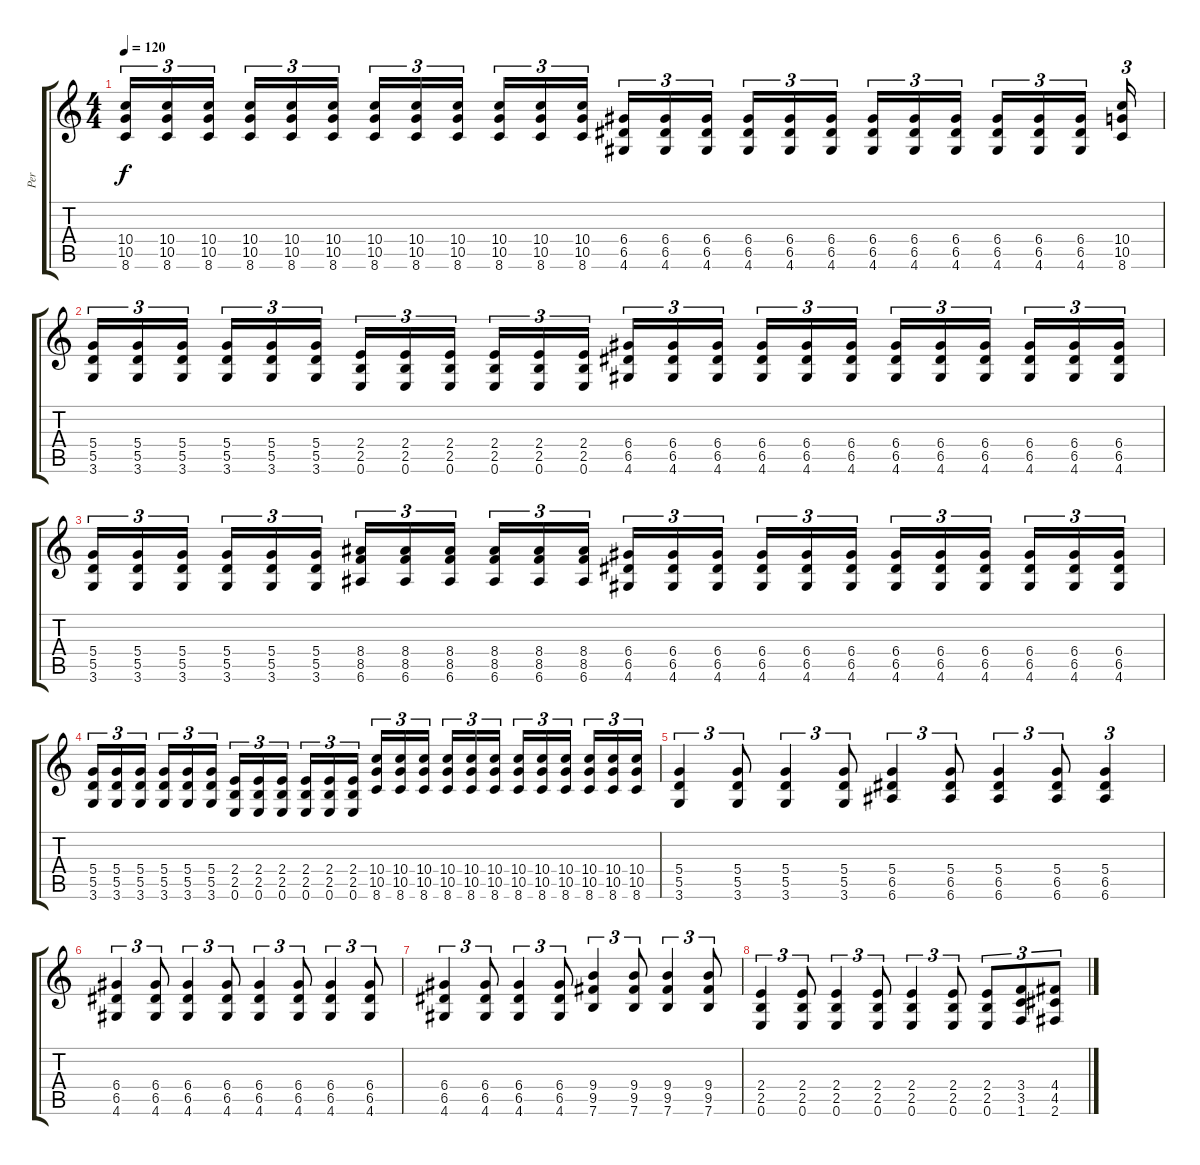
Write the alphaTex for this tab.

\track ("Per" "Per") {instrument distortionguitar}
\staff {score tabs}
\tuning (E4 B3 G3 D3 A2 E2) {hide}
\ts (4 4)
\tempo 120
\clef g2
\ks c
(10.4 10.5 8.6).16{tu (3 2) dy f} (10.4 10.5 8.6).16{tu (3 2)} (10.4 10.5 8.6).16{tu (3 2)} (10.4 10.5 8.6).16{tu (3 2)} (10.4 10.5 8.6).16{tu (3 2)} (10.4 10.5 8.6).16{tu (3 2)} (10.4 10.5 8.6).16{tu (3 2)} (10.4 10.5 8.6).16{tu (3 2)} (10.4 10.5 8.6).16{tu (3 2)} (10.4 10.5 8.6).16{tu (3 2)} (10.4 10.5 8.6).16{tu (3 2)} (10.4 10.5 8.6).16{tu (3 2)} (6.4 6.5 4.6).16{tu (3 2)} (6.4 6.5 4.6).16{tu (3 2)} (6.4 6.5 4.6).16{tu (3 2)} (6.4 6.5 4.6).16{tu (3 2)} (6.4 6.5 4.6).16{tu (3 2)} (6.4 6.5 4.6).16{tu (3 2)} (6.4 6.5 4.6).16{tu (3 2)} (6.4 6.5 4.6).16{tu (3 2)} (6.4 6.5 4.6).16{tu (3 2)} (6.4 6.5 4.6).16{tu (3 2)} (6.4 6.5 4.6).16{tu (3 2)} (6.4 6.5 4.6).16{tu (3 2)} (10.4 10.5 8.6).16{tu (3 2)} |
(5.4 5.5 3.6).16{tu (3 2)} (5.4 5.5 3.6).16{tu (3 2)} (5.4 5.5 3.6).16{tu (3 2)} (5.4 5.5 3.6).16{tu (3 2)} (5.4 5.5 3.6).16{tu (3 2)} (5.4 5.5 3.6).16{tu (3 2)} (2.4 2.5 0.6).16{tu (3 2)} (2.4 2.5 0.6).16{tu (3 2)} (2.4 2.5 0.6).16{tu (3 2)} (2.4 2.5 0.6).16{tu (3 2)} (2.4 2.5 0.6).16{tu (3 2)} (2.4 2.5 0.6).16{tu (3 2)} (6.4 6.5 4.6).16{tu (3 2)} (6.4 6.5 4.6).16{tu (3 2)} (6.4 6.5 4.6).16{tu (3 2)} (6.4 6.5 4.6).16{tu (3 2)} (6.4 6.5 4.6).16{tu (3 2)} (6.4 6.5 4.6).16{tu (3 2)} (6.4 6.5 4.6).16{tu (3 2)} (6.4 6.5 4.6).16{tu (3 2)} (6.4 6.5 4.6).16{tu (3 2)} (6.4 6.5 4.6).16{tu (3 2)} (6.4 6.5 4.6).16{tu (3 2)} (6.4 6.5 4.6).16{tu (3 2)} |
(5.4 5.5 3.6).16{tu (3 2)} (5.4 5.5 3.6).16{tu (3 2)} (5.4 5.5 3.6).16{tu (3 2)} (5.4 5.5 3.6).16{tu (3 2)} (5.4 5.5 3.6).16{tu (3 2)} (5.4 5.5 3.6).16{tu (3 2)} (8.4 8.5 6.6).16{tu (3 2)} (8.4 8.5 6.6).16{tu (3 2)} (8.4 8.5 6.6).16{tu (3 2)} (8.4 8.5 6.6).16{tu (3 2)} (8.4 8.5 6.6).16{tu (3 2)} (8.4 8.5 6.6).16{tu (3 2)} (6.4 6.5 4.6).16{tu (3 2)} (6.4 6.5 4.6).16{tu (3 2)} (6.4 6.5 4.6).16{tu (3 2)} (6.4 6.5 4.6).16{tu (3 2)} (6.4 6.5 4.6).16{tu (3 2)} (6.4 6.5 4.6).16{tu (3 2)} (6.4 6.5 4.6).16{tu (3 2)} (6.4 6.5 4.6).16{tu (3 2)} (6.4 6.5 4.6).16{tu (3 2)} (6.4 6.5 4.6).16{tu (3 2)} (6.4 6.5 4.6).16{tu (3 2)} (6.4 6.5 4.6).16{tu (3 2)} |
(5.4 5.5 3.6).16{tu (3 2)} (5.4 5.5 3.6).16{tu (3 2)} (5.4 5.5 3.6).16{tu (3 2)} (5.4 5.5 3.6).16{tu (3 2)} (5.4 5.5 3.6).16{tu (3 2)} (5.4 5.5 3.6).16{tu (3 2)} (2.4 2.5 0.6).16{tu (3 2)} (2.4 2.5 0.6).16{tu (3 2)} (2.4 2.5 0.6).16{tu (3 2)} (2.4 2.5 0.6).16{tu (3 2)} (2.4 2.5 0.6).16{tu (3 2)} (2.4 2.5 0.6).16{tu (3 2)} (10.4 10.5 8.6).16{tu (3 2)} (10.4 10.5 8.6).16{tu (3 2)} (10.4 10.5 8.6).16{tu (3 2)} (10.4 10.5 8.6).16{tu (3 2)} (10.4 10.5 8.6).16{tu (3 2)} (10.4 10.5 8.6).16{tu (3 2)} (10.4 10.5 8.6).16{tu (3 2)} (10.4 10.5 8.6).16{tu (3 2)} (10.4 10.5 8.6).16{tu (3 2)} (10.4 10.5 8.6).16{tu (3 2)} (10.4 10.5 8.6).16{tu (3 2)} (10.4 10.5 8.6).16{tu (3 2)} |
(5.4 5.5 3.6).4{tu (3 2)} (5.4 5.5 3.6).8{tu (3 2)} (5.4 5.5 3.6).4{tu (3 2)} (5.4 5.5 3.6).8{tu (3 2)} (5.4 6.5 6.6).4{tu (3 2)} (5.4 6.5 6.6).8{tu (3 2)} (5.4 6.5 6.6).4{tu (3 2)} (5.4 6.5 6.6).8{tu (3 2)} (5.4 6.5 6.6).4{tu (3 2)} |
(6.4 6.5 4.6).4{tu (3 2)} (6.4 6.5 4.6).8{tu (3 2)} (6.4 6.5 4.6).4{tu (3 2)} (6.4 6.5 4.6).8{tu (3 2)} (6.4 6.5 4.6).4{tu (3 2)} (6.4 6.5 4.6).8{tu (3 2)} (6.4 6.5 4.6).4{tu (3 2)} (6.4 6.5 4.6).8{tu (3 2)} |
(6.4 6.5 4.6).4{tu (3 2)} (6.4 6.5 4.6).8{tu (3 2)} (6.4 6.5 4.6).4{tu (3 2)} (6.4 6.5 4.6).8{tu (3 2)} (9.4 9.5 7.6).4{tu (3 2)} (9.4 9.5 7.6).8{tu (3 2)} (9.4 9.5 7.6).4{tu (3 2)} (9.4 9.5 7.6).8{tu (3 2)} |
(2.4 2.5 0.6).4{tu (3 2)} (2.4 2.5 0.6).8{tu (3 2)} (2.4 2.5 0.6).4{tu (3 2)} (2.4 2.5 0.6).8{tu (3 2)} (2.4 2.5 0.6).4{tu (3 2)} (2.4 2.5 0.6).8{tu (3 2)} (2.4 2.5 0.6).8{tu (3 2)} (3.4 3.5 1.6).8{tu (3 2)} (4.4 4.5 2.6).8{tu (3 2)}
